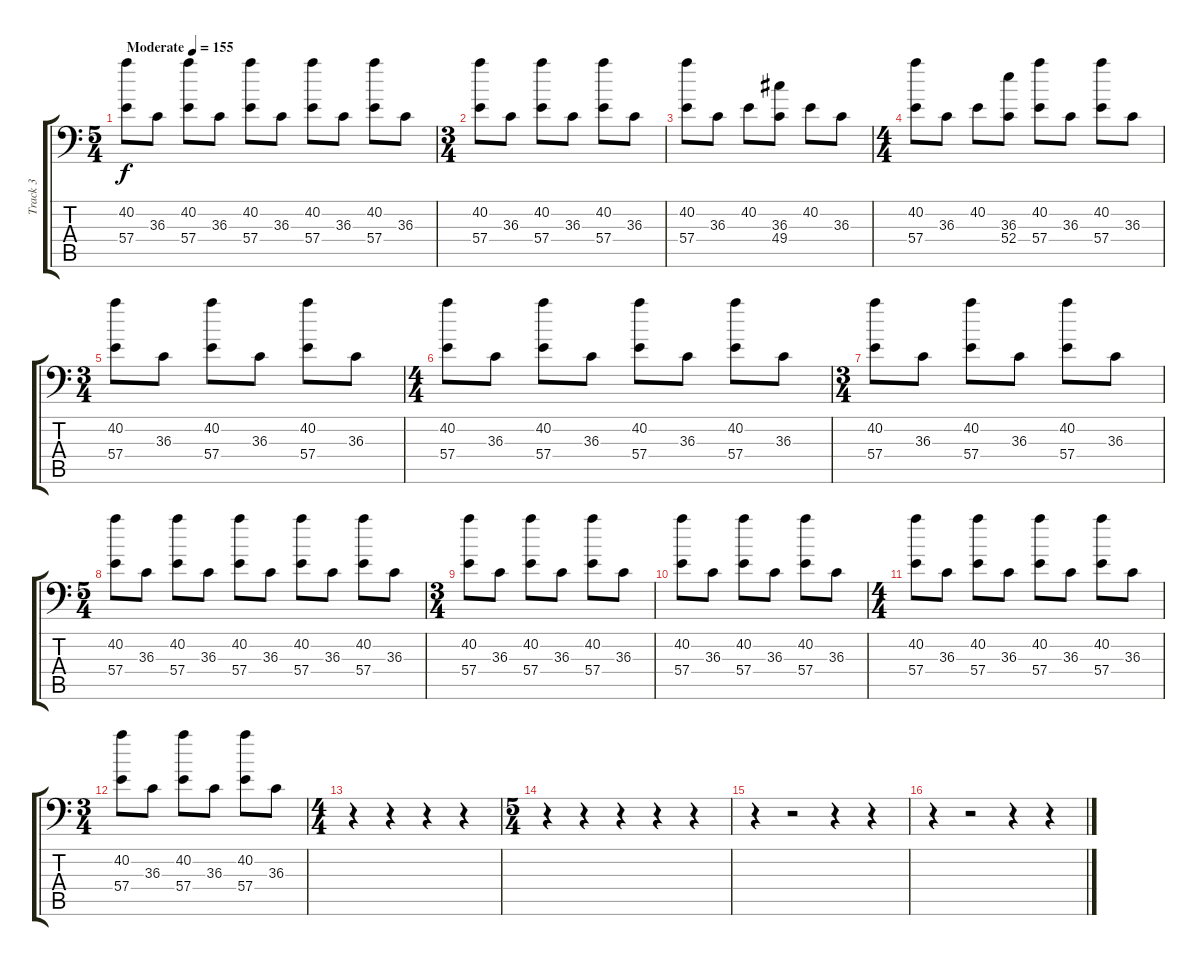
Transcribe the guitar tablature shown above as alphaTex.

\track ("Track 3" "Track 3") {instrument acousticgrandpiano}
\staff {score tabs}
\tuning (C-1 C-1 C-1 C-1 C-1 C-1) {hide}
\ts (5 4)
\tempo (155 "Moderate")
\clef f4
\ks c
(40.2 57.4).8{dy f instrument acousticgrandpiano} 36.3.8 (40.2 57.4).8 36.3.8 (40.2 57.4).8 36.3.8 (40.2 57.4).8 36.3.8 (40.2 57.4).8 36.3.8 |
\ts (3 4)
(40.2 57.4).8 36.3.8 (40.2 57.4).8 36.3.8 (40.2 57.4).8 36.3.8 |
(40.2 57.4).8 36.3.8 40.2.8 (36.3 49.4).8 40.2.8 36.3.8 |
\ts (4 4)
(40.2 57.4).8 36.3.8 40.2.8 (36.3 52.4).8 (40.2 57.4).8 36.3.8 (40.2 57.4).8 36.3.8 |
\ts (3 4)
(40.2 57.4).8 36.3.8 (40.2 57.4).8 36.3.8 (40.2 57.4).8 36.3.8 |
\ts (4 4)
(40.2 57.4).8 36.3.8 (40.2 57.4).8 36.3.8 (40.2 57.4).8 36.3.8 (40.2 57.4).8 36.3.8 |
\ts (3 4)
(40.2 57.4).8 36.3.8 (40.2 57.4).8 36.3.8 (40.2 57.4).8 36.3.8 |
\ts (5 4)
(40.2 57.4).8 36.3.8 (40.2 57.4).8 36.3.8 (40.2 57.4).8 36.3.8 (40.2 57.4).8 36.3.8 (40.2 57.4).8 36.3.8 |
\ts (3 4)
(40.2 57.4).8 36.3.8 (40.2 57.4).8 36.3.8 (40.2 57.4).8 36.3.8 |
(40.2 57.4).8 36.3.8 (40.2 57.4).8 36.3.8 (40.2 57.4).8 36.3.8 |
\ts (4 4)
(40.2 57.4).8 36.3.8 (40.2 57.4).8 36.3.8 (40.2 57.4).8 36.3.8 (40.2 57.4).8 36.3.8 |
\ts (3 4)
(40.2 57.4).8 36.3.8 (40.2 57.4).8 36.3.8 (40.2 57.4).8 36.3.8 |
\ts (4 4)
r.4 r.4 r.4 r.4 |
\ts (5 4)
r.4 r.4 r.4 r.4 r.4 |
r.4 r.2 r.4 r.4 |
r.4 r.2 r.4 r.4
